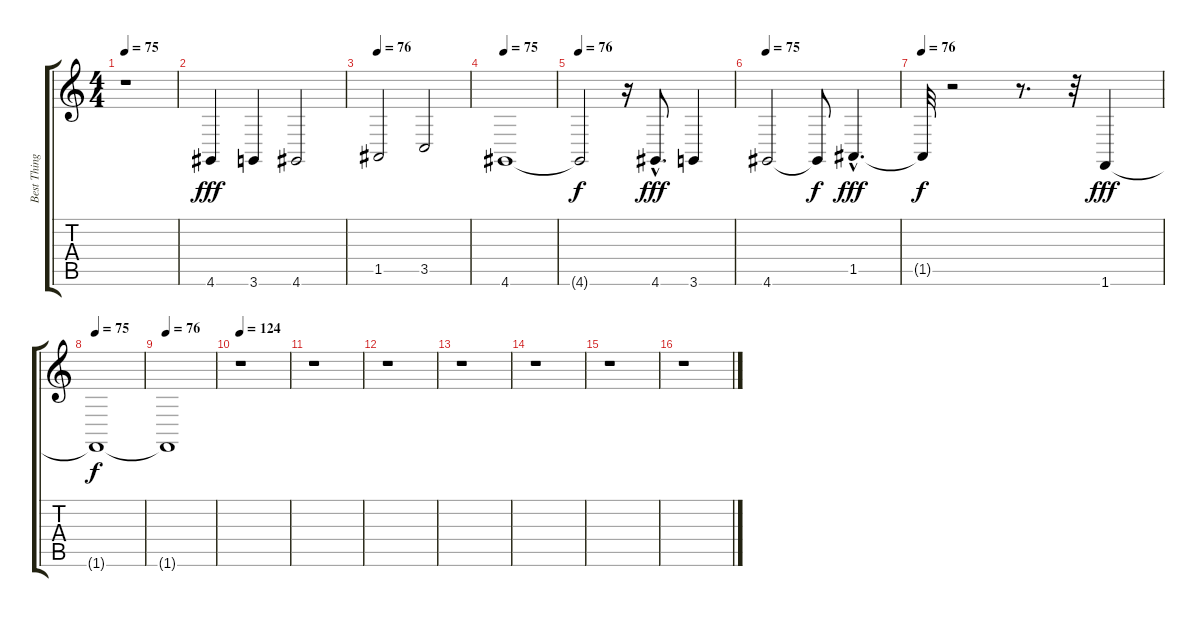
\track ("Best Thing\"" "Best Thing") {instrument drawbarorgan}
\staff {score tabs}
\tuning (E4 B3 G3 D3 A2 E2) {hide}
\ts (4 4)
\tempo 75
\clef g2
\ks c
r.1{dy fff instrument drawbarorgan} |
4.6.4 3.6.4 4.6.2 |
\tempo 76
1.5.2 3.5.2 |
\tempo 75
4.6.1{volume 12} |
\tempo 76
4.6{t}.2{dy f} r.16 4.6{hac}.8{d dy fff volume 12} 3.6.4 |
\tempo 75
4.6.2 4.6{t}.8{dy f} 1.5{hac}.4{d dy fff} |
\tempo 76
1.5{t}.32{dy f} r.2 r.8{d} r.32 1.6.4{dy fff volume 12} |
\tempo 75
1.6{t}.1{dy f} |
\tempo 76
1.6{t}.1 |
\tempo 124
r.1 |
r.1 |
r.1 |
r.1 |
r.1 |
r.1 |
r.1
